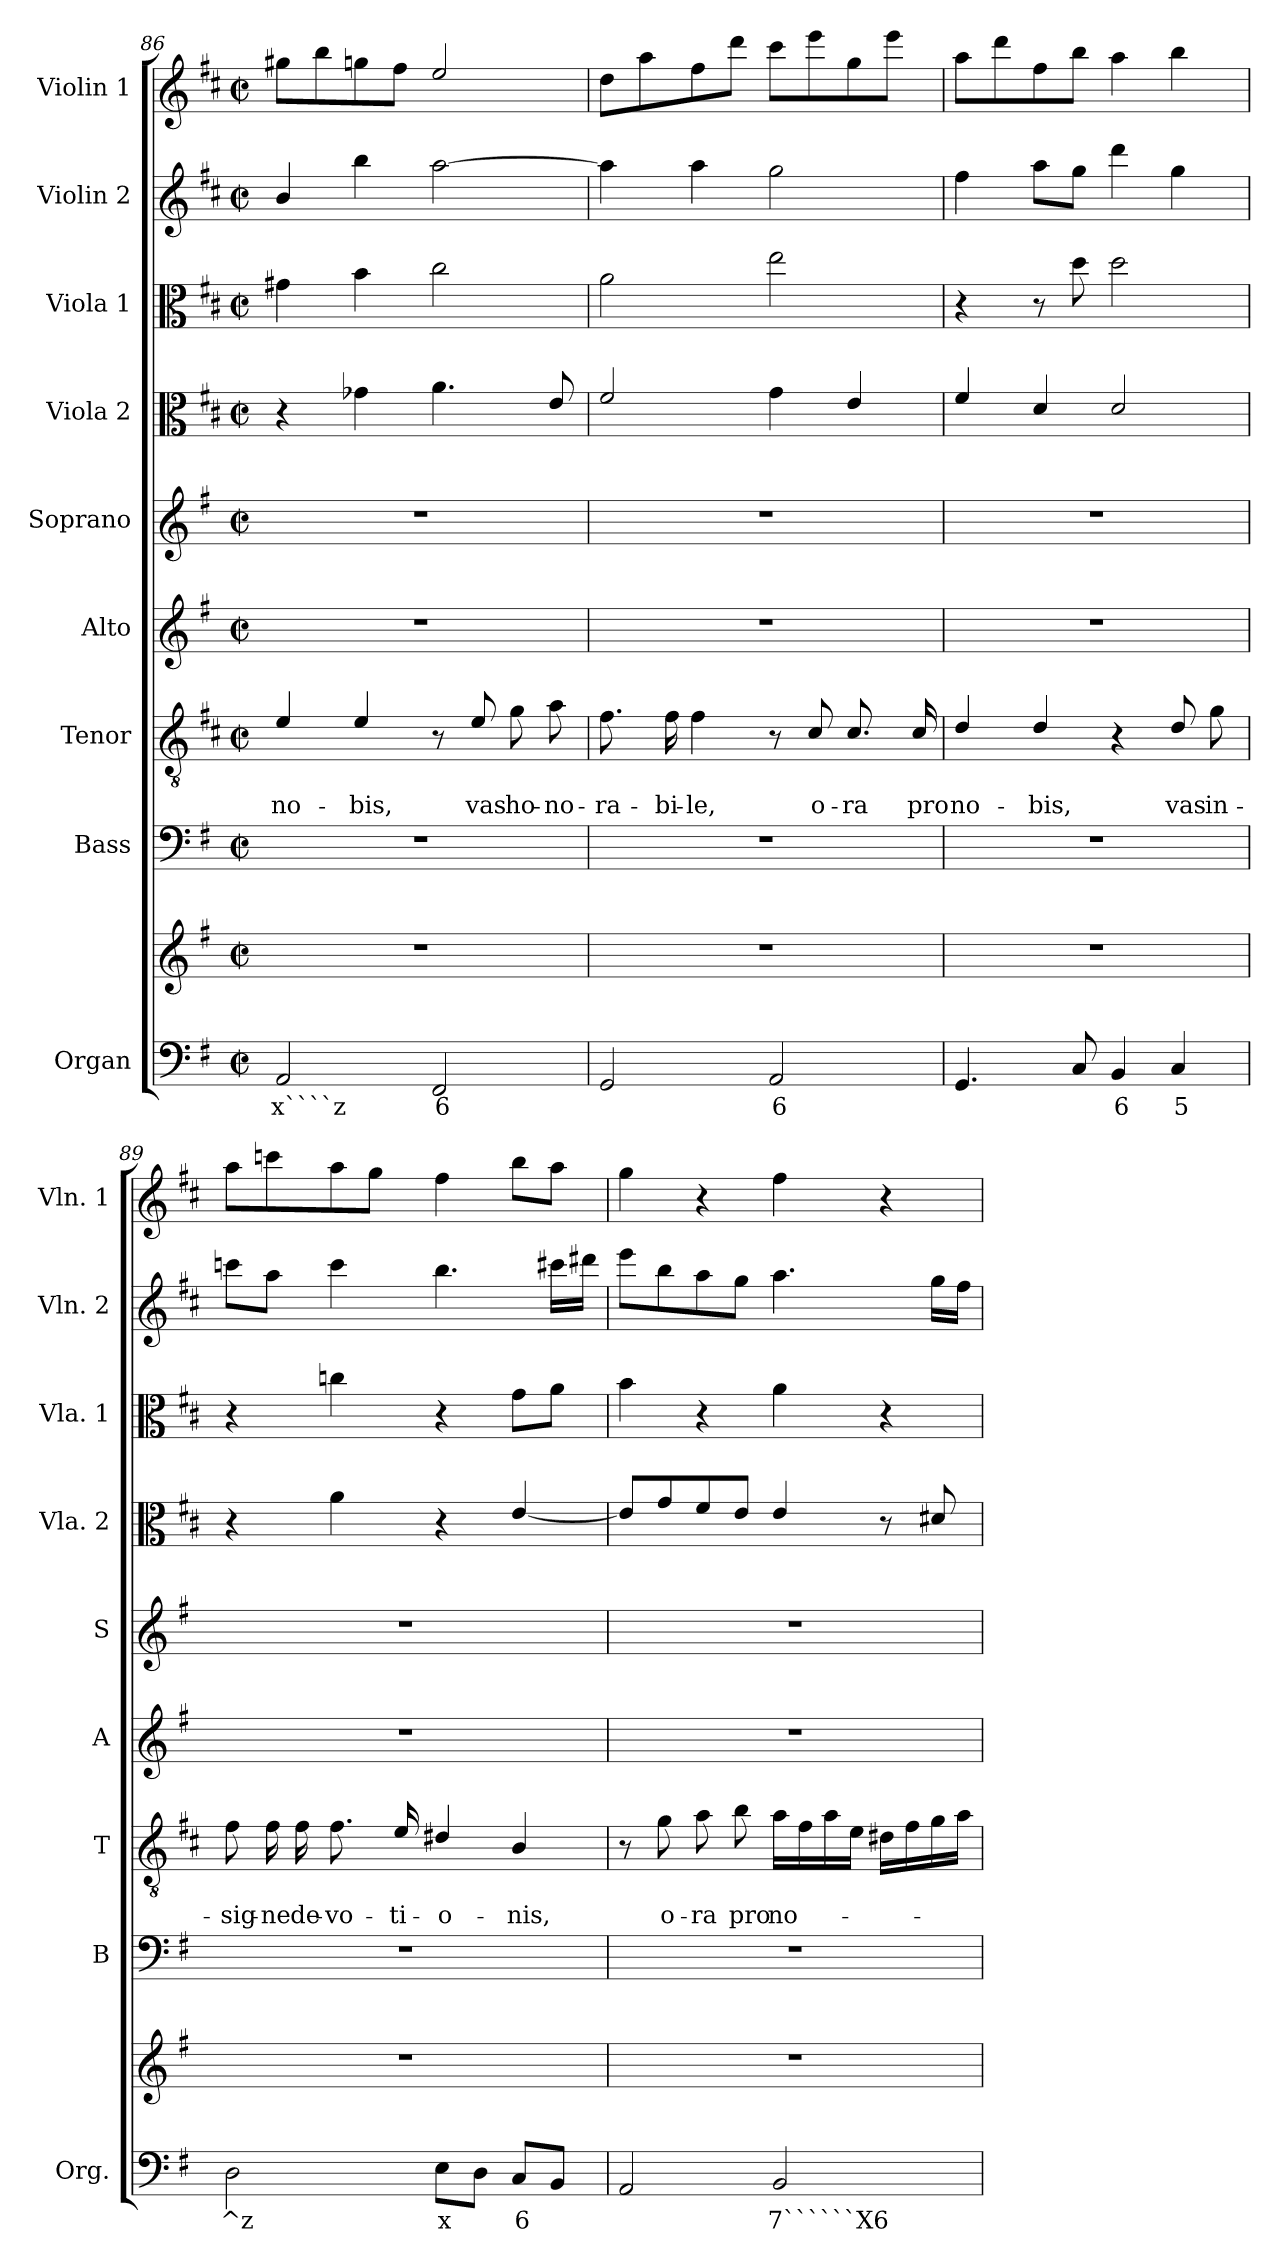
**kern	**text	**kern	**kern	**kern	**text	**text	**kern	**kern	**kern	**kern	**kern	**kern
*part9	*part9	*part9	*part8	*part7	*part7	*part7	*part6	*part5	*part4	*part3	*part2	*part1
*staff10	*staff10	*staff9	*staff8	*staff7	*staff7	*staff7	*staff6	*staff5	*staff4	*staff3	*staff2	*staff1
*I"Organ	*	*	*I"Bass	*I"Tenor	*	*	*I"Alto	*I"Soprano	*I"Viola 2	*I"Viola 1	*I"Violin 2	*I"Violin 1
*I'Org.	*	*	*I'B	*I'T	*	*	*I'A	*I'S	*I'Vla. 2	*I'Vla. 1	*I'Vln. 2	*I'Vln. 1
!!LO:PB:g=z
*clefF4	*	*clefG2	*clefF4	*clefGv2	*	*	*clefG2	*clefG2	*clefC3	*clefC3	*clefG2	*clefG2
*	*	*	*	*ITrd4c7	*	*	*	*	*ITrd4c7	*ITrd4c7	*ITrd4c7	*ITrd4c7
*k[f#]	*	*k[f#]	*k[f#]	*k[f#]	*	*	*k[f#]	*k[f#]	*k[f#]	*k[f#]	*k[f#]	*k[f#]
*G:	*	*G:	*G:	*G:	*	*	*G:	*G:	*G:	*G:	*G:	*G:
*M2/2	*	*M2/2	*M2/2	*M2/2	*	*	*M2/2	*M2/2	*M2/2	*M2/2	*M2/2	*M2/2
*met(c|)	*	*met(c|)	*met(c|)	*met(c|)	*	*	*met(c|)	*met(c|)	*met(c|)	*met(c|)	*met(c|)	*met(c|)
=86	=86	=86	=86	=86	=86	=86	=86	=86	=86	=86	=86	=86
!	!LO:LY:b	!	!	!	!	!LO:LY:b	!	!	!	!	!	!
2AA/	x````z	1r	1r	4A/	.	no-	1r	1r	4r	4c#X\	4e/	8cc#X\L
.	.	.	.	.	.	.	.	.	.	.	.	8ee\
!	!	!	!	!	!	!LO:LY:b	!	!	!	!	!	!
.	.	.	.	4A/	.	-bis,	.	.	4c-X\	4e\	4ee\	8ccn\
.	.	.	.	.	.	.	.	.	.	.	.	8b\J
!	!LO:LY:b	!	!	!	!	!	!	!	!	!	!	!
2FF#/	6	.	.	8r	.	.	.	.	4.d\	2f#\	[2dd\	2a/
!	!	!	!	!	!	!LO:LY:b	!	!	!	!	!	!
.	.	.	.	8A/	.	vas	.	.	.	.	.	.
!	!	!	!	!	!	!LO:LY:b	!	!	!	!	!	!
.	.	.	.	8c\	.	ho-	.	.	.	.	.	.
!	!	!	!	!	!	!LO:LY:b	!	!	!	!	!	!
.	.	.	.	8d\	.	-no-	.	.	8A/	.	.	.
=87	=87	=87	=87	=87	=87	=87	=87	=87	=87	=87	=87	=87
!	!	!	!	!	!	!LO:LY:b	!	!	!	!	!	!
2GG/	.	1r	1r	8.B\	.	-ra-	1r	1r	2B/	2d\	4dd\]	8g\L
.	.	.	.	.	.	.	.	.	.	.	.	8dd\
!	!	!	!	!	!	!LO:LY:b	!	!	!	!	!	!
.	.	.	.	16B\	.	-bi-	.	.	.	.	.	.
!	!	!	!	!	!	!LO:LY:b	!	!	!	!	!	!
.	.	.	.	4B\	.	-le,	.	.	.	.	4dd\	8b\
.	.	.	.	.	.	.	.	.	.	.	.	8gg\J
!	!LO:LY:b	!	!	!	!	!	!	!	!	!	!	!
2AA/	6	.	.	8r	.	.	.	.	4c\	2a\	2cc\	8ff#\L
!	!	!	!	!	!	!LO:LY:b	!	!	!	!	!	!
.	.	.	.	8F#/	.	o-	.	.	.	.	.	8aa\
!	!	!	!	!	!	!LO:LY:b	!	!	!	!	!	!
.	.	.	.	8.F#/	.	-ra	.	.	4A/	.	.	8cc\
.	.	.	.	.	.	.	.	.	.	.	.	8aa\J
!	!	!	!	!	!	!LO:LY:b	!	!	!	!	!	!
.	.	.	.	16F#/	.	pro	.	.	.	.	.	.
=88	=88	=88	=88	=88	=88	=88	=88	=88	=88	=88	=88	=88
!	!	!	!	!	!	!LO:LY:b	!	!	!	!	!	!
4.GG/	.	1r	1r	4G/	.	no-	1r	1r	4B/	4r	4b\	8dd\L
.	.	.	.	.	.	.	.	.	.	.	.	8gg\
!	!	!	!	!	!	!LO:LY:b	!	!	!	!	!	!
.	.	.	.	4G/	.	-bis,	.	.	4G/	8r	8dd\L	8b\
8C/	.	.	.	.	.	.	.	.	.	8g\	8cc\J	8ee\J
!	!LO:LY:b	!	!	!	!	!	!	!	!	!	!	!
4BB/	6	.	.	4r	.	.	.	.	2G/	2g\	4gg\	4dd\
!	!LO:LY:b	!	!	!	!	!LO:LY:b	!	!	!	!	!	!
4C/	5	.	.	8G/	.	vas	.	.	.	.	4cc\	4ee\
!	!	!	!	!	!	!LO:LY:b	!	!	!	!	!	!
.	.	.	.	8c\	.	in-	.	.	.	.	.	.
=89	=89	=89	=89	=89	=89	=89	=89	=89	=89	=89	=89	=89
!	!LO:LY:b	!	!	!	!	!LO:LY:b	!	!	!	!	!	!
2D\	^z	1r	1r	8B\	.	-sig-	1r	1r	4r	4r	8ffn\L	8dd\L
!	!	!	!	!	!	!LO:LY:b	!	!	!	!	!	!
.	.	.	.	16B\	.	-ne	.	.	.	.	8dd\J	8ffn\
!	!	!	!	!	!	!LO:LY:b	!	!	!	!	!	!
.	.	.	.	16B\	.	de-	.	.	.	.	.	.
!	!	!	!	!	!	!LO:LY:b	!	!	!	!	!	!
.	.	.	.	8.B\	.	-vo-	.	.	4d\	4fn\	4ff\	8dd\
.	.	.	.	.	.	.	.	.	.	.	.	8cc\J
!	!	!	!	!	!	!LO:LY:b	!	!	!	!	!	!
.	.	.	.	16A/	.	-ti-	.	.	.	.	.	.
!	!LO:LY:b	!	!	!	!	!LO:LY:b	!	!	!	!	!	!
8E\L	x	.	.	4G#X/	.	-o-	.	.	4r	4r	4.ee\	4b\
8D\J	.	.	.	.	.	.	.	.	.	.	.	.
!	!LO:LY:b	!	!	!	!	!LO:LY:b	!	!	!	!	!	!
8C/L	6	.	.	4E/	.	-nis,	.	.	[4A/	8c\L	.	8ee\L
8BB/J	.	.	.	.	.	.	.	.	.	8d\J	16ff#X\LL	8dd\J
.	.	.	.	.	.	.	.	.	.	.	16gg#X\JJ	.
=90	=90	=90	=90	=90	=90	=90	=90	=90	=90	=90	=90	=90
2AA/	.	1r	1r	8r	.	.	1r	1r	8A/L]	4e\	8aa\L	4cc\
!	!	!	!	!	!	!LO:LY:b	!	!	!	!	!	!
.	.	.	.	8c\	.	o-	.	.	8c/	.	8ee\	.
!	!	!	!	!	!	!LO:LY:b	!	!	!	!	!	!
.	.	.	.	8d\	.	-ra	.	.	8B/	4r	8dd\	4r
!	!	!	!	!	!	!LO:LY:b	!	!	!	!	!	!
.	.	.	.	8e\	.	pro	.	.	8A/J	.	8cc\J	.
!	!LO:LY:b	!	!	!	!	!LO:LY:b	!	!	!	!	!	!
2BB/	7``````X6	.	.	16d\LL	.	no-	.	.	4A/	4d\	4.dd\	4b\
.	.	.	.	16B\	.	.	.	.	.	.	.	.
.	.	.	.	16d\	.	.	.	.	.	.	.	.
.	.	.	.	16A\JJ	.	.	.	.	.	.	.	.
.	.	.	.	16G#X\LL	.	.	.	.	8r	4r	.	4r
.	.	.	.	16B\	.	.	.	.	.	.	.	.
.	.	.	.	16c\	.	.	.	.	8G#X/	.	16cc\LL	.
.	.	.	.	16d\JJ	.	.	.	.	.	.	16b\JJ	.
=	=	=	=	=	=	=	=	=	=	=	=	=
*-	*-	*-	*-	*-	*-	*-	*-	*-	*-	*-	*-	*-
